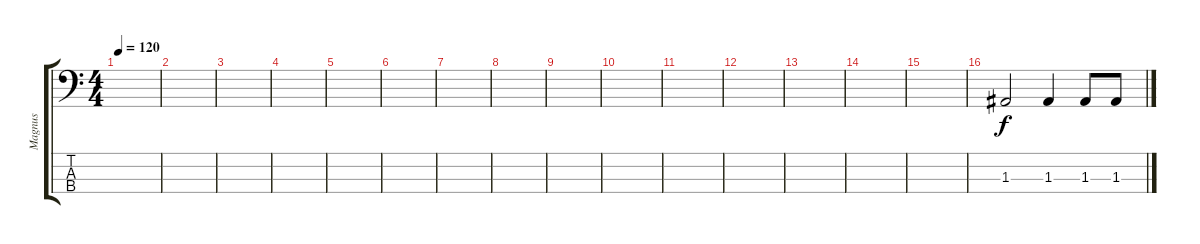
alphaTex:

\track ("Magnus" "Magnus") {instrument electricbassfinger}
\staff {score tabs}
\tuning (G2 D2 A1 E1) {hide}
\ts (4 4)
\tempo 120
\clef f4
\ks c
|
|
|
|
|
|
|
|
|
|
|
|
|
|
|
1.3.2 1.3.4 1.3.8 1.3.8
